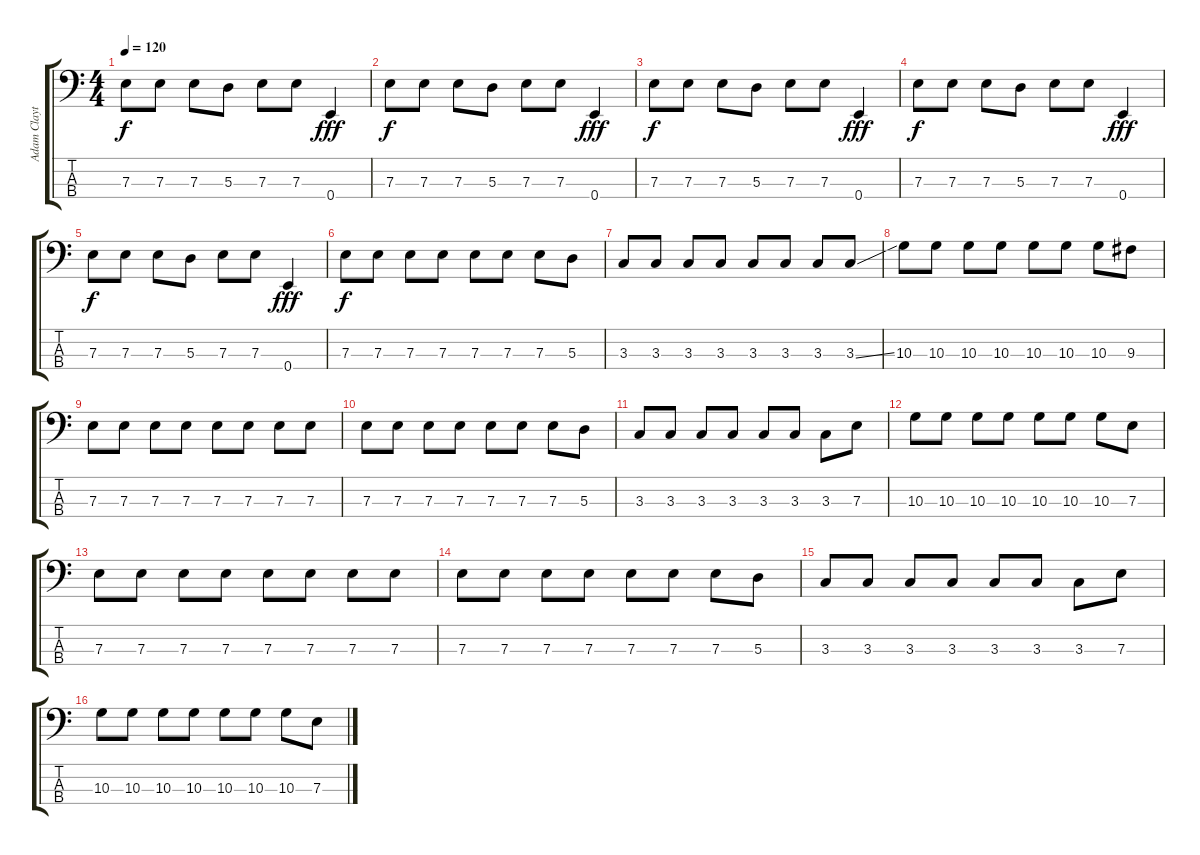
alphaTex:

\track ("Adam Clayton" "Adam Clayt") {instrument electricbasspick}
\staff {score tabs}
\tuning (G2 D2 A1 E1) {hide}
\ts (4 4)
\tempo 120
\clef f4
\ks c
7.3.8{dy f} 7.3.8 7.3.8 5.3.8 7.3.8 7.3.8 0.4.4{dy fff} |
7.3.8{dy f} 7.3.8 7.3.8 5.3.8 7.3.8 7.3.8 0.4.4{dy fff} |
7.3.8{dy f} 7.3.8 7.3.8 5.3.8 7.3.8 7.3.8 0.4.4{dy fff} |
7.3.8{dy f} 7.3.8 7.3.8 5.3.8 7.3.8 7.3.8 0.4.4{dy fff} |
7.3.8{dy f} 7.3.8 7.3.8 5.3.8 7.3.8 7.3.8 0.4.4{dy fff} |
7.3.8{dy f} 7.3.8 7.3.8 7.3.8 7.3.8 7.3.8 7.3.8 5.3.8 |
3.3.8 3.3.8 3.3.8 3.3.8 3.3.8 3.3.8 3.3.8 3.3{ss}.8 |
10.3.8 10.3.8 10.3.8 10.3.8 10.3.8 10.3.8 10.3.8 9.3.8 |
7.3.8 7.3.8 7.3.8 7.3.8 7.3.8 7.3.8 7.3.8 7.3.8 |
7.3.8 7.3.8 7.3.8 7.3.8 7.3.8 7.3.8 7.3.8 5.3.8 |
3.3.8 3.3.8 3.3.8 3.3.8 3.3.8 3.3.8 3.3.8 7.3.8 |
10.3.8 10.3.8 10.3.8 10.3.8 10.3.8 10.3.8 10.3.8 7.3.8 |
7.3.8 7.3.8 7.3.8 7.3.8 7.3.8 7.3.8 7.3.8 7.3.8 |
7.3.8 7.3.8 7.3.8 7.3.8 7.3.8 7.3.8 7.3.8 5.3.8 |
3.3.8 3.3.8 3.3.8 3.3.8 3.3.8 3.3.8 3.3.8 7.3.8 |
10.3.8 10.3.8 10.3.8 10.3.8 10.3.8 10.3.8 10.3.8 7.3.8
